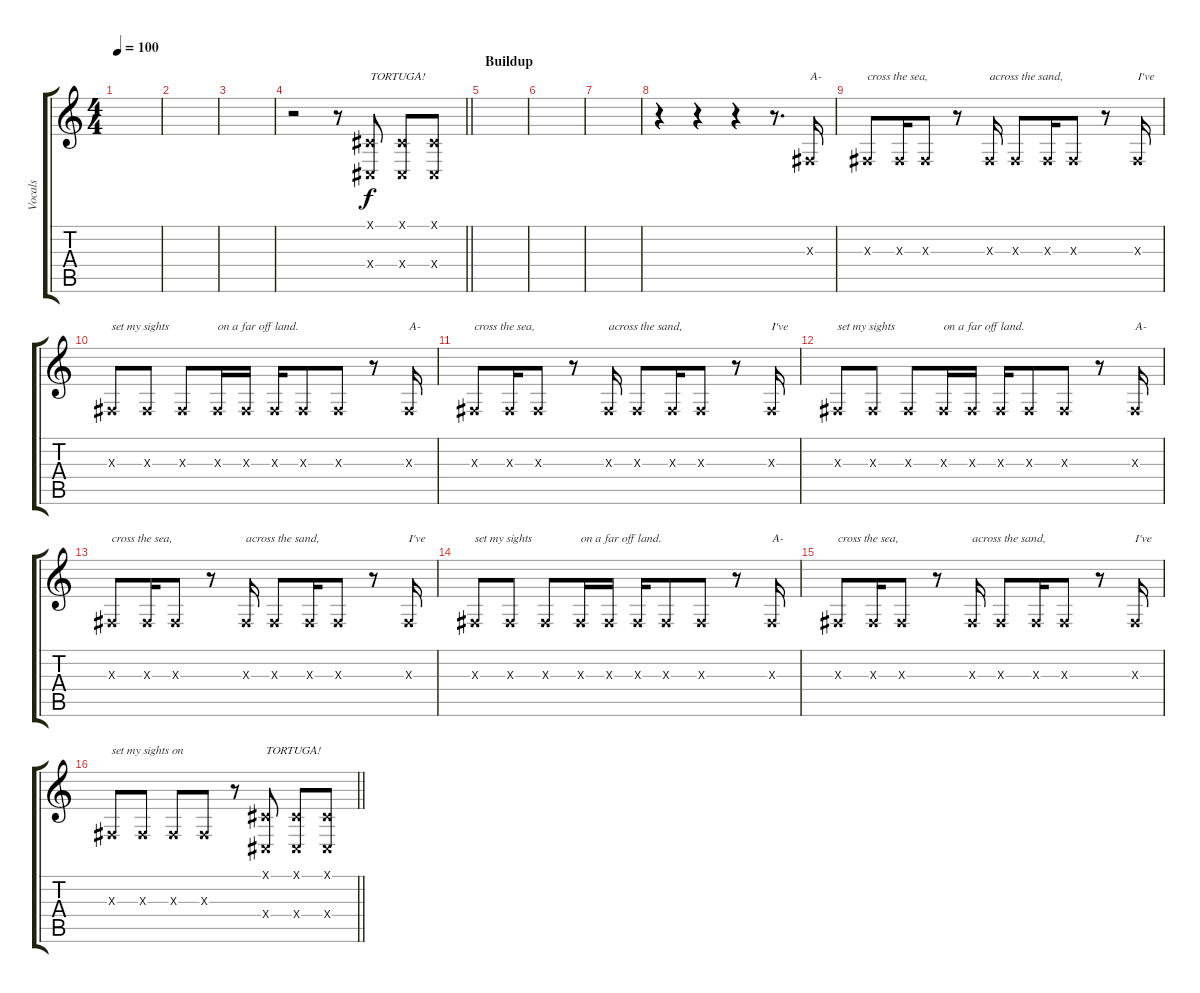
\track ("Vocals" "Vocals") {instrument lead6voice}
\staff {score tabs}
\tuning (C4 G3 Eb3 Bb2 F2 C2) {hide}
\ts (4 4)
\tempo 100
\clef g2
\ks c
|
|
|
\barLineRight lightlight
r.2 r.8 (1.1{x} 3.4{x}).8{txt "TORTUGA!"} (1.1{x} 3.4{x}).8 (1.1{x} 3.4{x}).8 |
\section ("" "Buildup")
|
|
|
r.4 r.4 r.4 r.8{d} 3.3{x}.16{txt "A-"} |
3.3{x}.8{txt "cross the sea,"} 3.3{x}.16 3.3{x}.8 r.8 3.3{x}.16{txt "across the sand,"} 3.3{x}.8 3.3{x}.16 3.3{x}.8 r.8 3.3{x}.16{txt "I've"} |
3.3{x}.8{txt "set my sights"} 3.3{x}.8 3.3{x}.8 3.3{x}.16{txt "on a far off land."} 3.3{x}.16 3.3{x}.16 3.3{x}.8 3.3{x}.8 r.8 3.3{x}.16{txt "A-"} |
3.3{x}.8{txt "cross the sea,"} 3.3{x}.16 3.3{x}.8 r.8 3.3{x}.16{txt "across the sand,"} 3.3{x}.8 3.3{x}.16 3.3{x}.8 r.8 3.3{x}.16{txt "I've"} |
3.3{x}.8{txt "set my sights"} 3.3{x}.8 3.3{x}.8 3.3{x}.16{txt "on a far off land."} 3.3{x}.16 3.3{x}.16 3.3{x}.8 3.3{x}.8 r.8 3.3{x}.16{txt "A-"} |
3.3{x}.8{txt "cross the sea,"} 3.3{x}.16 3.3{x}.8 r.8 3.3{x}.16{txt "across the sand,"} 3.3{x}.8 3.3{x}.16 3.3{x}.8 r.8 3.3{x}.16{txt "I've"} |
3.3{x}.8{txt "set my sights"} 3.3{x}.8 3.3{x}.8 3.3{x}.16{txt "on a far off land."} 3.3{x}.16 3.3{x}.16 3.3{x}.8 3.3{x}.8 r.8 3.3{x}.16{txt "A-"} |
3.3{x}.8{txt "cross the sea,"} 3.3{x}.16 3.3{x}.8 r.8 3.3{x}.16{txt "across the sand,"} 3.3{x}.8 3.3{x}.16 3.3{x}.8 r.8 3.3{x}.16{txt "I've"} |
\barLineRight lightlight
3.3{x}.8{txt "set my sights on"} 3.3{x}.8 3.3{x}.8 3.3{x}.8 r.8 (1.1{x} 3.4{x}).8{txt "TORTUGA!"} (1.1{x} 3.4{x}).8 (1.1{x} 3.4{x}).8
